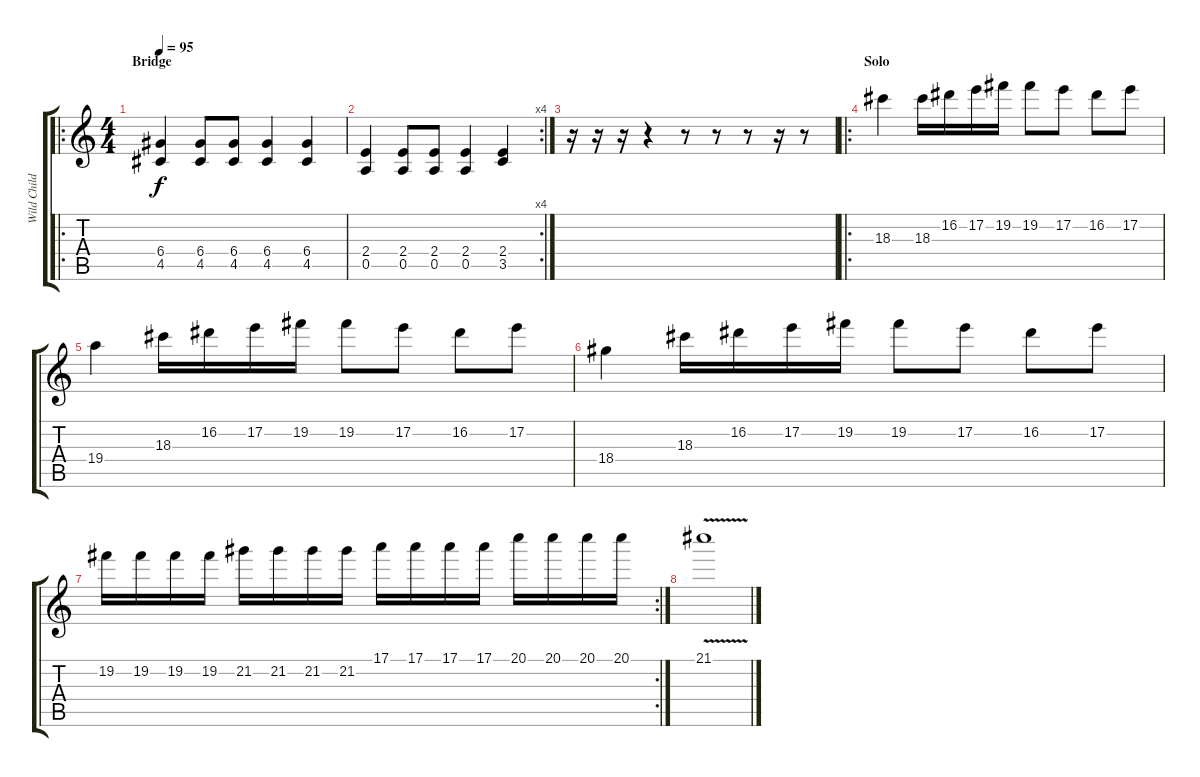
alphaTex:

\track ("Wild Child (Waldi/LEAD)" "Wild Child") {instrument overdrivenguitar}
\staff {score tabs}
\tuning (E4 B3 G3 D3 A2 E2) {hide}
\ro
\ts (4 4)
\section ("" "Bridge")
\tempo 95
\clef g2
\ks c
(6.4 4.5).4{dy f} (6.4 4.5).8 (6.4 4.5).8 (6.4 4.5).4 (6.4 4.5).4 |
\rc 4
(2.4 0.5).4 (2.4 0.5).8 (2.4 0.5).8 (2.4 0.5).4 (2.4 3.5).4 |
r.16 r.16 r.16 r.4 r.8 r.8 r.8 r.16 r.8 |
\ro
\section ("" "Solo")
18.3.4 18.3.16 16.2.16 17.2.16 19.2.16 19.2.8 17.2.8 16.2.8 17.2.8 |
19.4.4 18.3.16 16.2.16 17.2.16 19.2.16 19.2.8 17.2.8 16.2.8 17.2.8 |
18.4.4 18.3.16 16.2.16 17.2.16 19.2.16 19.2.8 17.2.8 16.2.8 17.2.8 |
\rc 2
19.2.16 19.2.16 19.2.16 19.2.16 21.2.16 21.2.16 21.2.16 21.2.16 17.1.16 17.1.16 17.1.16 17.1.16 20.1.16 20.1.16 20.1.16 20.1.16 |
21.1{v}.1
